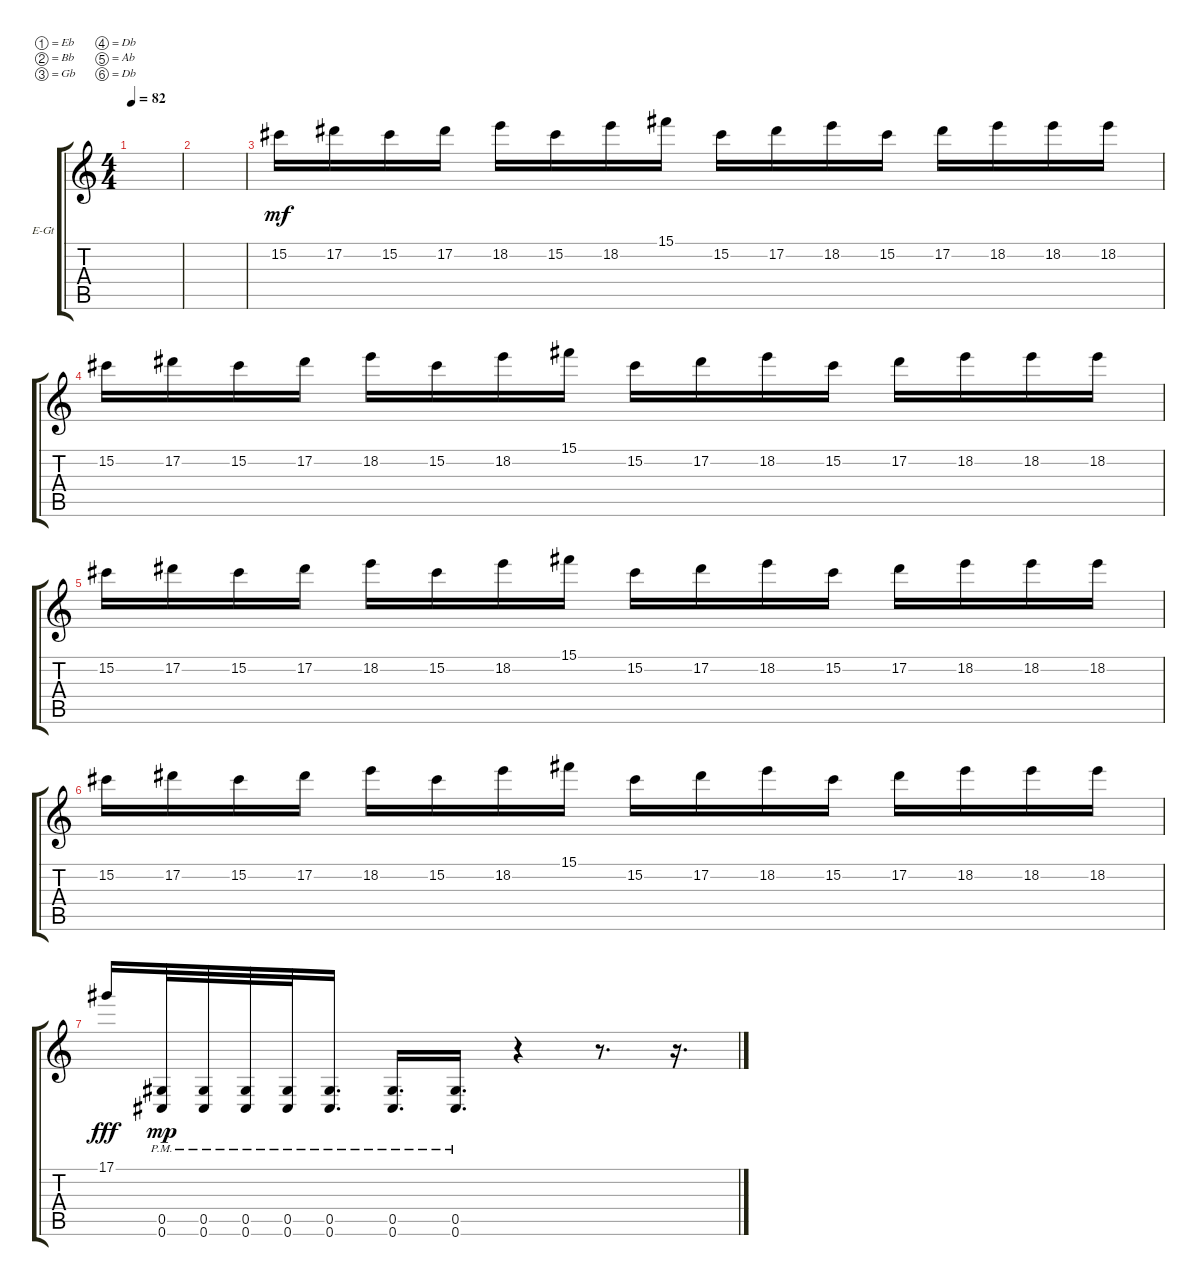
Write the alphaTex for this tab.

\defaultSystemsLayout 4
\bracketExtendMode groupsimilarinstruments
\firstSystemTrackNameOrientation horizontal
\otherSystemsTrackNameOrientation horizontal
\track ("Guitar l" "E-Gt") {instrument overdrivenguitar}
\staff {score tabs}
\tuning (Eb4 Bb3 Gb3 Db3 Ab2 Db2)
\ts (4 4)
\tempo 82
\clef g2
\ks c
|
|
15.2.16{dy mf} 17.2.16 15.2.16 17.2.16 18.2.16 15.2.16 18.2.16 15.1.16 15.2.16 17.2.16 18.2.16 15.2.16 17.2.16 18.2.16 18.2.16 18.2.16 |
15.2.16 17.2.16 15.2.16 17.2.16 18.2.16 15.2.16 18.2.16 15.1.16 15.2.16 17.2.16 18.2.16 15.2.16 17.2.16 18.2.16 18.2.16 18.2.16 |
15.2.16 17.2.16 15.2.16 17.2.16 18.2.16 15.2.16 18.2.16 15.1.16 15.2.16 17.2.16 18.2.16 15.2.16 17.2.16 18.2.16 18.2.16 18.2.16 |
15.2.16 17.2.16 15.2.16 17.2.16 18.2.16 15.2.16 18.2.16 15.1.16 15.2.16 17.2.16 18.2.16 15.2.16 17.2.16 18.2.16 18.2.16 18.2.16 |
17.1.16{dy fff} (0.5{pm} 0.6{pm}).32{dy mp} (0.6{pm} 0.5{pm}).32 (0.6{pm} 0.5{pm}).32 (0.6{pm} 0.5{pm}).32 (0.5{pm} 0.6{pm}).16{d} (0.5{pm} 0.6{pm}).16{d} (0.5{pm} 0.6{pm}).16{d} r.4 r.8{d} r.16{d}
